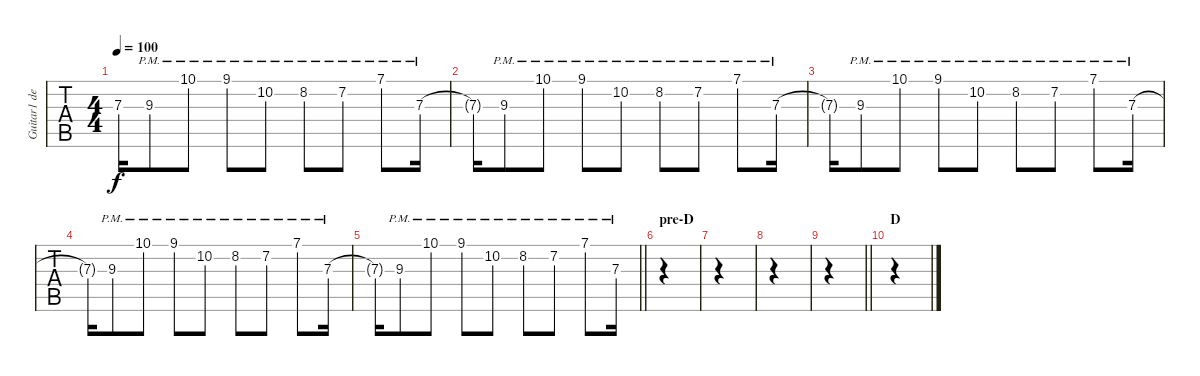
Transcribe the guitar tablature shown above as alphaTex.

\track ("Guitar1 delay" "Guitar1 de") {instrument overdrivenguitar}
\staff {tabs}
\tuning (E4 B3 G3 D3 A2 D2) {hide}
\ts (4 4)
\tempo 100
\clef g2
\ks bminor
7.3{t}.16{dy f} 9.3{pm}.8 10.1{pm}.8 9.1{pm}.8 10.2{pm}.8 8.2{pm}.8 7.2{pm}.8 7.1{pm}.8 7.3{pm}.16 |
7.3{t}.16 9.3{pm}.8 10.1{pm}.8 9.1{pm}.8 10.2{pm}.8 8.2{pm}.8 7.2{pm}.8 7.1{pm}.8 7.3{pm}.16 |
7.3{t}.16 9.3{pm}.8 10.1{pm}.8 9.1{pm}.8 10.2{pm}.8 8.2{pm}.8 7.2{pm}.8 7.1{pm}.8 7.3{pm}.16 |
7.3{t}.16 9.3{pm}.8 10.1{pm}.8 9.1{pm}.8 10.2{pm}.8 8.2{pm}.8 7.2{pm}.8 7.1{pm}.8 7.3{pm}.16 |
\barLineRight lightlight
7.3{t}.16 9.3{pm}.8 10.1{pm}.8 9.1{pm}.8 10.2{pm}.8 8.2{pm}.8 7.2{pm}.8 7.1{pm}.8 7.3{pm}.16 |
\section ("" "pre-D")
\ks eminor
|
|
|
\barLineRight lightlight
|
\section ("" "D")
\ks bminor
